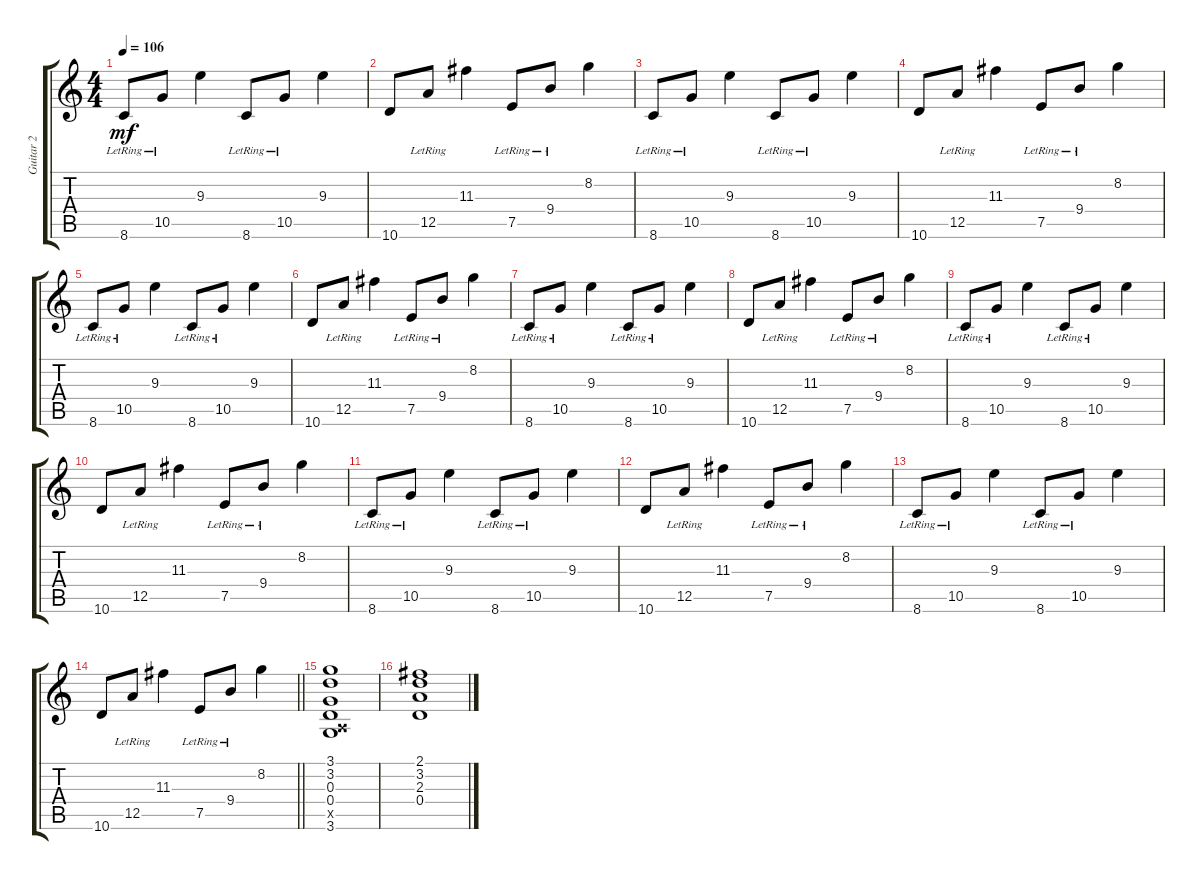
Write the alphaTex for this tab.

\track ("Guitar 2" "Guitar 2") {instrument acousticguitarsteel}
\staff {score tabs}
\tuning (E4 B3 G3 D3 A2 E2) {hide}
\ts (4 4)
\tempo 106
\clef g2
\ks c
8.6{lr}.8{dy mf balance 8} 10.5{lr}.8 9.3.4 8.6{lr}.8 10.5{lr}.8 9.3.4 |
10.6.8 12.5{lr}.8 11.3.4 7.5{lr}.8 9.4{lr}.8 8.2.4 |
8.6{lr}.8 10.5{lr}.8 9.3.4 8.6{lr}.8 10.5{lr}.8 9.3.4 |
10.6.8 12.5{lr}.8 11.3.4 7.5{lr}.8 9.4{lr}.8 8.2.4 |
8.6{lr}.8 10.5{lr}.8 9.3.4 8.6{lr}.8 10.5{lr}.8 9.3.4 |
10.6.8 12.5{lr}.8 11.3.4 7.5{lr}.8 9.4{lr}.8 8.2.4 |
8.6{lr}.8 10.5{lr}.8 9.3.4 8.6{lr}.8 10.5{lr}.8 9.3.4 |
10.6.8 12.5{lr}.8 11.3.4 7.5{lr}.8 9.4{lr}.8 8.2.4 |
8.6{lr}.8 10.5{lr}.8 9.3.4 8.6{lr}.8 10.5{lr}.8 9.3.4 |
10.6.8 12.5{lr}.8 11.3.4 7.5{lr}.8 9.4{lr}.8 8.2.4 |
8.6{lr}.8 10.5{lr}.8 9.3.4 8.6{lr}.8 10.5{lr}.8 9.3.4 |
10.6.8 12.5{lr}.8 11.3.4 7.5{lr}.8 9.4{lr}.8 8.2.4 |
8.6{lr}.8 10.5{lr}.8 9.3.4 8.6{lr}.8 10.5{lr}.8 9.3.4 |
\barLineRight lightlight
10.6.8 12.5{lr}.8 11.3.4 7.5{lr}.8 9.4{lr}.8 8.2.4 |
(3.1 3.2 0.3 0.4 0.5{x} 3.6).1{balance 16} |
(2.1 3.2 2.3 0.4).1
